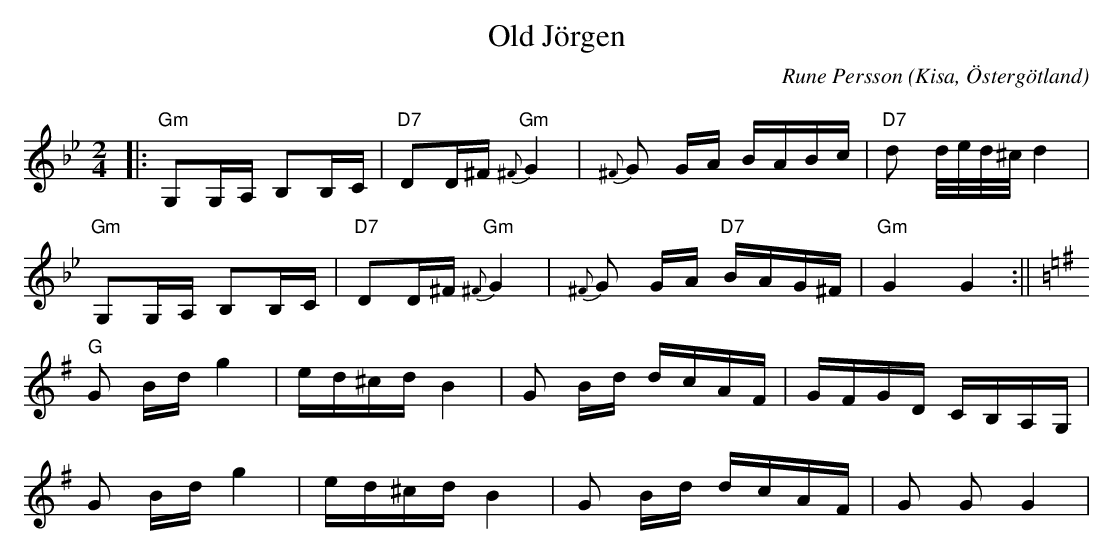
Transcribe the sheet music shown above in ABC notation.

X:1
T:Old Jörgen
C:Rune Persson
O:Kisa, Östergötland
Q:60
M:2/4
L:1/8
K:Gm
|:"Gm"G,G,/A,/ B,B,/C/|"D7"DD/^F/"Gm" {^F}G2|{^F}G G/A/ B/A/B/c/|"D7"d d/4e/4d/4^c/4 d2|
"Gm"G,G,/A,/ B,B,/C/|"D7"DD/^F/"Gm" {^F}G2|{^F}G G/A/ "D7"B/A/G/^F/|"Gm"G2 G2:||
[K:G]"G" G B/d/ g2|e/d/^c/d/ B2 | G B/d/ d/c/A/F/|G/F/G/D/ C/B,/A,/G,/|
G B/d/ g2|e/d/^c/d/ B2 | G B/d/ d/c/A/F/|G G G2|
